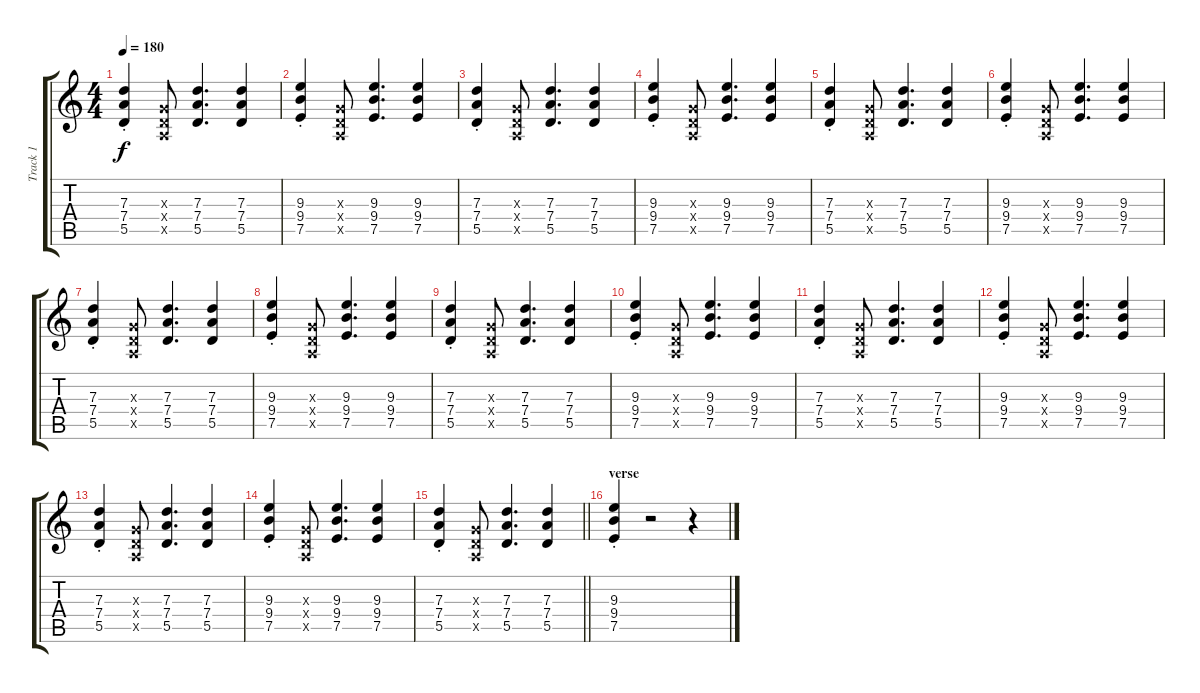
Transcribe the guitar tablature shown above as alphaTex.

\track ("Track 1" "Track 1") {instrument overdrivenguitar}
\staff {score tabs}
\tuning (E4 B3 G3 D3 A2 E2) {hide}
\ts (4 4)
\tempo 180
\clef g2
\ks c
(7.3{st} 7.4{st} 5.5{st}).4{dy f} (0.3{x} 0.4{x} 0.5{x}).8 (7.3 7.4 5.5).4{d} (7.3 7.4 5.5).4 |
(9.3{st} 9.4{st} 7.5{st}).4 (0.3{x} 0.4{x} 0.5{x}).8 (9.3 9.4 7.5).4{d} (9.3 9.4 7.5).4 |
(7.3{st} 7.4{st} 5.5{st}).4 (0.3{x} 0.4{x} 0.5{x}).8 (7.3 7.4 5.5).4{d} (7.3 7.4 5.5).4 |
(9.3{st} 9.4{st} 7.5{st}).4 (0.3{x} 0.4{x} 0.5{x}).8 (9.3 9.4 7.5).4{d} (9.3 9.4 7.5).4 |
(7.3{st} 7.4{st} 5.5{st}).4 (0.3{x} 0.4{x} 0.5{x}).8 (7.3 7.4 5.5).4{d} (7.3 7.4 5.5).4 |
(9.3{st} 9.4{st} 7.5{st}).4 (0.3{x} 0.4{x} 0.5{x}).8 (9.3 9.4 7.5).4{d} (9.3 9.4 7.5).4 |
(7.3{st} 7.4{st} 5.5{st}).4 (0.3{x} 0.4{x} 0.5{x}).8 (7.3 7.4 5.5).4{d} (7.3 7.4 5.5).4 |
(9.3{st} 9.4{st} 7.5{st}).4 (0.3{x} 0.4{x} 0.5{x}).8 (9.3 9.4 7.5).4{d} (9.3 9.4 7.5).4 |
(7.3{st} 7.4{st} 5.5{st}).4 (0.3{x} 0.4{x} 0.5{x}).8 (7.3 7.4 5.5).4{d} (7.3 7.4 5.5).4 |
(9.3{st} 9.4{st} 7.5{st}).4 (0.3{x} 0.4{x} 0.5{x}).8 (9.3 9.4 7.5).4{d} (9.3 9.4 7.5).4 |
(7.3{st} 7.4{st} 5.5{st}).4 (0.3{x} 0.4{x} 0.5{x}).8 (7.3 7.4 5.5).4{d} (7.3 7.4 5.5).4 |
(9.3{st} 9.4{st} 7.5{st}).4 (0.3{x} 0.4{x} 0.5{x}).8 (9.3 9.4 7.5).4{d} (9.3 9.4 7.5).4 |
(7.3{st} 7.4{st} 5.5{st}).4 (0.3{x} 0.4{x} 0.5{x}).8 (7.3 7.4 5.5).4{d} (7.3 7.4 5.5).4 |
(9.3{st} 9.4{st} 7.5{st}).4 (0.3{x} 0.4{x} 0.5{x}).8 (9.3 9.4 7.5).4{d} (9.3 9.4 7.5).4 |
\barLineRight lightlight
(7.3{st} 7.4{st} 5.5{st}).4 (0.3{x} 0.4{x} 0.5{x}).8 (7.3 7.4 5.5).4{d} (7.3 7.4 5.5).4 |
\section ("" "verse")
(9.3{st} 9.4{st} 7.5{st}).4 r.2 r.4
